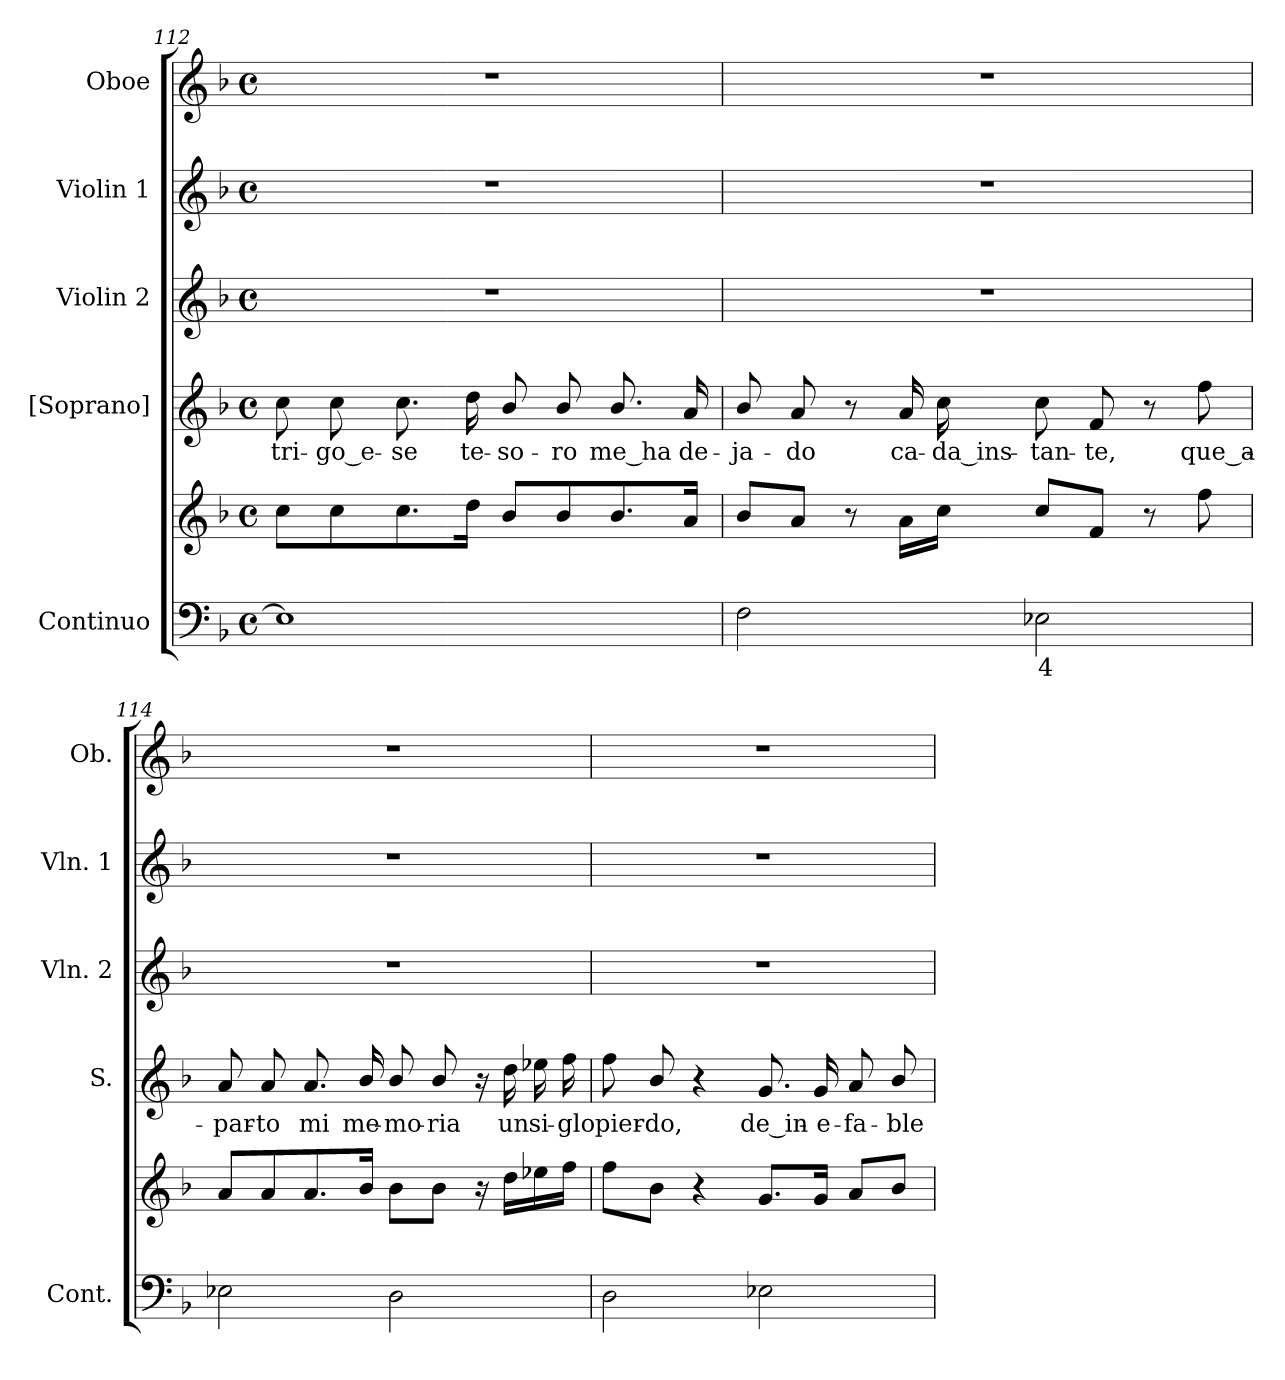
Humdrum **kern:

**kern	**text	**kern	**kern	**text	**kern	**kern	**kern
*part5	*part5	*part5	*part4	*part4	*part3	*part2	*part1
*staff6	*staff6	*staff5	*staff4	*staff4	*staff3	*staff2	*staff1
*I"Continuo	*	*	*I"[Soprano]	*	*I"Violin 2	*I"Violin 1	*I"Oboe
*I'Cont.	*	*	*I'S.	*	*I'Vln. 2	*I'Vln. 1	*I'Ob.
*clefF4	*	*clefG2	*clefG2	*	*clefG2	*clefG2	*clefG2
*k[b-]	*	*k[b-]	*k[b-]	*	*k[b-]	*k[b-]	*k[b-]
*F:	*	*F:	*F:	*	*F:	*F:	*F:
*M4/4	*	*M4/4	*M4/4	*	*M4/4	*M4/4	*M4/4
*met(c)	*	*met(c)	*met(c)	*	*met(c)	*met(c)	*met(c)
=112	=112	=112	=112	=112	=112	=112	=112
!	!	!	!	!LO:LY:b:color=#000000	!	!	!
1Ei]	.	8cci\L	8cci\	tri-	1r	1r	1r
!	!	!	!	!LO:LY:b:color=#000000	!	!	!
.	.	8cci\	8cci\	-go_e-	.	.	.
!	!	!	!	!LO:LY:b:color=#000000	!	!	!
.	.	8.cci\	8.cci\	-se	.	.	.
!	!	!	!	!LO:LY:b:color=#000000	!	!	!
.	.	16ddi\Jk	16ddi\	te-	.	.	.
!	!	!	!	!LO:LY:b:color=#000000	!	!	!
.	.	8b-i/L	8b-i/	-so-	.	.	.
!	!	!	!	!LO:LY:b:color=#000000	!	!	!
.	.	8b-i/	8b-i/	-ro	.	.	.
!	!	!	!	!LO:LY:b:color=#000000	!	!	!
.	.	8.b-i/	8.b-i/	me_ha	.	.	.
!	!	!	!	!LO:LY:b:color=#000000	!	!	!
.	.	16ai/Jk	16ai/	de-	.	.	.
!!LO:LB:g=z
=113	=113	=113	=113	=113	=113	=113	=113
!	!	!	!	!LO:LY:b:color=#000000	!	!	!
2Fi\	.	8b-i/L	8b-i/	-ja-	1r	1r	1r
!	!	!	!	!LO:LY:b:color=#000000	!	!	!
.	.	8ai/J	8ai/	-do	.	.	.
.	.	8r	8r	.	.	.	.
!	!	!	!	!LO:LY:b:color=#000000	!	!	!
.	.	16ai\LL	16ai/	ca-	.	.	.
!	!	!	!	!LO:LY:b:color=#000000	!	!	!
.	.	16cci\JJ	16cci\	-da_ins-	.	.	.
!	!LO:LY:b:color=#000000	!	!	!	!	!	!
!	!	!	!	!LO:LY:b:color=#000000	!	!	!
2E-Xi\	4	8cci/L	8cci\	-tan-	.	.	.
!	!	!	!	!LO:LY:b:color=#000000	!	!	!
.	.	8fi/J	8fi/	-te,	.	.	.
.	.	8r	8r	.	.	.	.
!	!	!	!	!LO:LY:b:color=#000000	!	!	!
.	.	8ffi\	8ffi\	que_a-	.	.	.
=114	=114	=114	=114	=114	=114	=114	=114
!	!	!	!	!LO:LY:b:color=#000000	!	!	!
2E-Xi\	.	8ai/L	8ai/	-par-	1r	1r	1r
!	!	!	!	!LO:LY:b:color=#000000	!	!	!
.	.	8ai/	8ai/	-to	.	.	.
!	!	!	!	!LO:LY:b:color=#000000	!	!	!
.	.	8.ai/	8.ai/	mi	.	.	.
!	!	!	!	!LO:LY:b:color=#000000	!	!	!
.	.	16b-i/Jk	16b-i/	me-	.	.	.
!	!	!	!	!LO:LY:b:color=#000000	!	!	!
2Di\	.	8b-i\L	8b-i/	-mo-	.	.	.
!	!	!	!	!LO:LY:b:color=#000000	!	!	!
.	.	8b-i\J	8b-i/	-ria	.	.	.
.	.	16r	16r	.	.	.	.
!	!	!	!	!LO:LY:b:color=#000000	!	!	!
.	.	16ddi\LL	16ddi\	un	.	.	.
!	!	!	!	!LO:LY:b:color=#000000	!	!	!
.	.	16ee-Xi\	16ee-Xi\	si-	.	.	.
!	!	!	!	!LO:LY:b:color=#000000	!	!	!
.	.	16ffi\JJ	16ffi\	-glo	.	.	.
=115	=115	=115	=115	=115	=115	=115	=115
!	!	!	!	!LO:LY:b:color=#000000	!	!	!
2Di\	.	8ffi\L	8ffi\	pier-	1r	1r	1r
!	!	!	!	!LO:LY:b:color=#000000	!	!	!
.	.	8b-i\J	8b-i/	-do,	.	.	.
.	.	4r	4r	.	.	.	.
!	!	!	!	!LO:LY:b:color=#000000	!	!	!
2E-Xi\	.	8.gi/L	8.gi/	de_in-	.	.	.
!	!	!	!	!LO:LY:b:color=#000000	!	!	!
.	.	16gi/Jk	16gi/	-e-	.	.	.
!	!	!	!	!LO:LY:b:color=#000000	!	!	!
.	.	8ai/L	8ai/	-fa-	.	.	.
!	!	!	!	!LO:LY:b:color=#000000	!	!	!
.	.	8b-i/J	8b-i/	-ble	.	.	.
=	=	=	=	=	=	=	=
*-	*-	*-	*-	*-	*-	*-	*-
